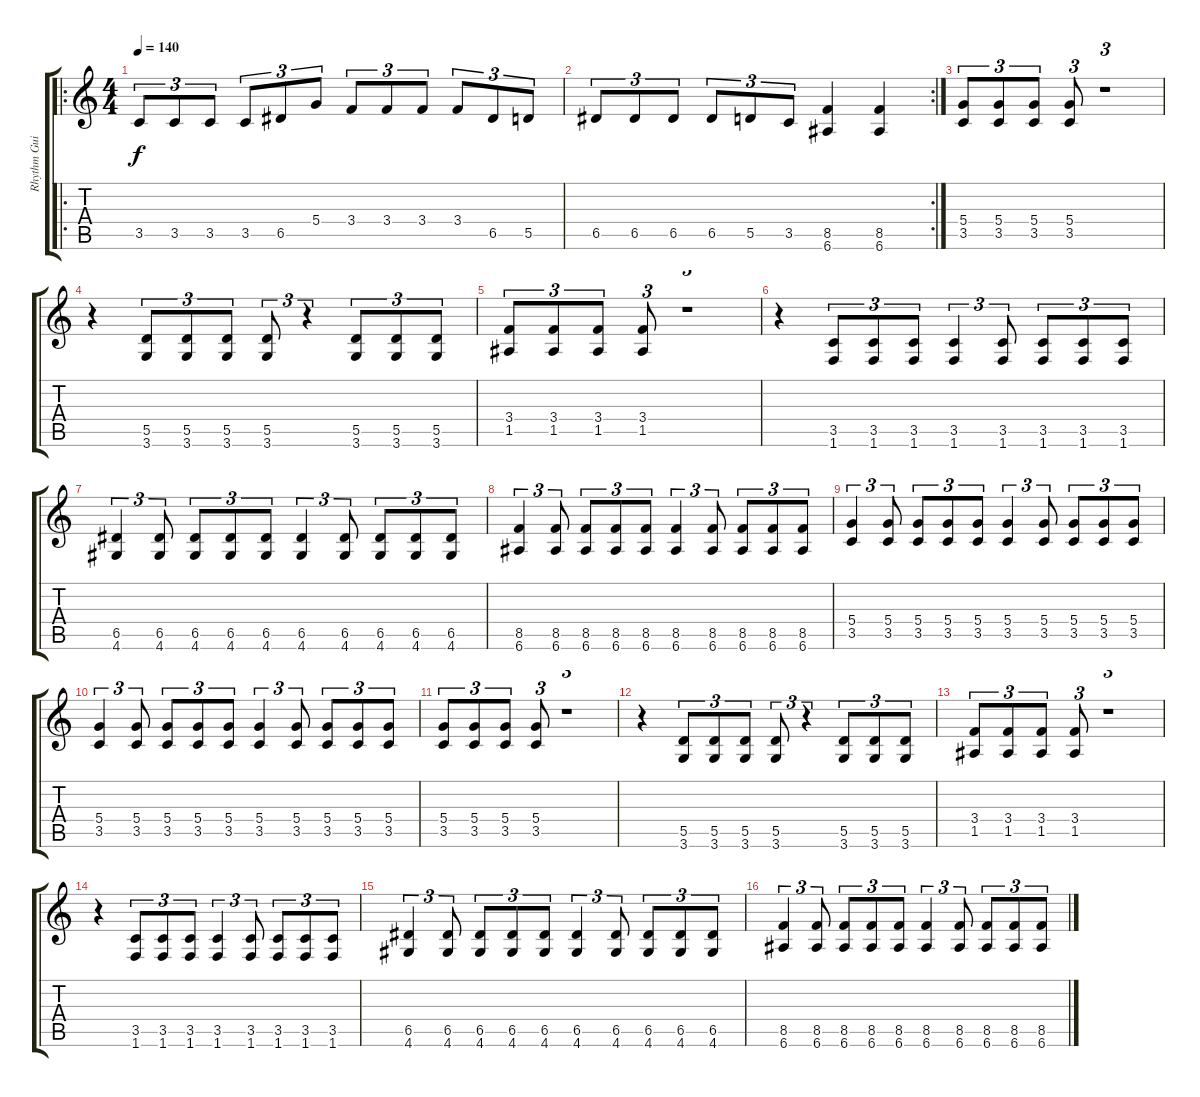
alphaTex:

\track ("Rhythm Guitar" "Rhythm Gui") {instrument distortionguitar}
\staff {score tabs}
\tuning (E4 B3 G3 D3 A2 E2) {hide}
\ro
\ts (4 4)
\tempo 140
\clef g2
\ks c
3.5.8{tu (3 2) dy f} 3.5.8{tu (3 2)} 3.5.8{tu (3 2)} 3.5.8{tu (3 2)} 6.5.8{tu (3 2)} 5.4.8{tu (3 2)} 3.4.8{tu (3 2)} 3.4.8{tu (3 2)} 3.4.8{tu (3 2)} 3.4.8{tu (3 2)} 6.5.8{tu (3 2)} 5.5.8{tu (3 2)} |
\rc 2
6.5.8{tu (3 2)} 6.5.8{tu (3 2)} 6.5.8{tu (3 2)} 6.5.8{tu (3 2)} 5.5.8{tu (3 2)} 3.5.8{tu (3 2)} (8.5 6.6).4 (8.5 6.6).4 |
(5.4 3.5).8{tu (3 2)} (5.4 3.5).8{tu (3 2)} (5.4 3.5).8{tu (3 2)} (5.4 3.5).8{tu (3 2)} r.1{tu (3 2)} |
r.4 (5.5 3.6).8{tu (3 2)} (5.5 3.6).8{tu (3 2)} (5.5 3.6).8{tu (3 2)} (5.5 3.6).8{tu (3 2)} r.4{tu (3 2)} (5.5 3.6).8{tu (3 2)} (5.5 3.6).8{tu (3 2)} (5.5 3.6).8{tu (3 2)} |
(3.4 1.5).8{tu (3 2)} (3.4 1.5).8{tu (3 2)} (3.4 1.5).8{tu (3 2)} (3.4 1.5).8{tu (3 2)} r.1{tu (3 2)} |
r.4 (3.5 1.6).8{tu (3 2)} (3.5 1.6).8{tu (3 2)} (3.5 1.6).8{tu (3 2)} (3.5 1.6).4{tu (3 2)} (3.5 1.6).8{tu (3 2)} (3.5 1.6).8{tu (3 2)} (3.5 1.6).8{tu (3 2)} (3.5 1.6).8{tu (3 2)} |
(6.5 4.6).4{tu (3 2)} (6.5 4.6).8{tu (3 2)} (6.5 4.6).8{tu (3 2)} (6.5 4.6).8{tu (3 2)} (6.5 4.6).8{tu (3 2)} (6.5 4.6).4{tu (3 2)} (6.5 4.6).8{tu (3 2)} (6.5 4.6).8{tu (3 2)} (6.5 4.6).8{tu (3 2)} (6.5 4.6).8{tu (3 2)} |
(8.5 6.6).4{tu (3 2)} (8.5 6.6).8{tu (3 2)} (8.5 6.6).8{tu (3 2)} (8.5 6.6).8{tu (3 2)} (8.5 6.6).8{tu (3 2)} (8.5 6.6).4{tu (3 2)} (8.5 6.6).8{tu (3 2)} (8.5 6.6).8{tu (3 2)} (8.5 6.6).8{tu (3 2)} (8.5 6.6).8{tu (3 2)} |
(5.4 3.5).4{tu (3 2)} (5.4 3.5).8{tu (3 2)} (5.4 3.5).8{tu (3 2)} (5.4 3.5).8{tu (3 2)} (5.4 3.5).8{tu (3 2)} (5.4 3.5).4{tu (3 2)} (5.4 3.5).8{tu (3 2)} (5.4 3.5).8{tu (3 2)} (5.4 3.5).8{tu (3 2)} (5.4 3.5).8{tu (3 2)} |
(5.4 3.5).4{tu (3 2)} (5.4 3.5).8{tu (3 2)} (5.4 3.5).8{tu (3 2)} (5.4 3.5).8{tu (3 2)} (5.4 3.5).8{tu (3 2)} (5.4 3.5).4{tu (3 2)} (5.4 3.5).8{tu (3 2)} (5.4 3.5).8{tu (3 2)} (5.4 3.5).8{tu (3 2)} (5.4 3.5).8{tu (3 2)} |
(5.4 3.5).8{tu (3 2)} (5.4 3.5).8{tu (3 2)} (5.4 3.5).8{tu (3 2)} (5.4 3.5).8{tu (3 2)} r.1{tu (3 2)} |
r.4 (5.5 3.6).8{tu (3 2)} (5.5 3.6).8{tu (3 2)} (5.5 3.6).8{tu (3 2)} (5.5 3.6).8{tu (3 2)} r.4{tu (3 2)} (5.5 3.6).8{tu (3 2)} (5.5 3.6).8{tu (3 2)} (5.5 3.6).8{tu (3 2)} |
(3.4 1.5).8{tu (3 2)} (3.4 1.5).8{tu (3 2)} (3.4 1.5).8{tu (3 2)} (3.4 1.5).8{tu (3 2)} r.1{tu (3 2)} |
r.4 (3.5 1.6).8{tu (3 2)} (3.5 1.6).8{tu (3 2)} (3.5 1.6).8{tu (3 2)} (3.5 1.6).4{tu (3 2)} (3.5 1.6).8{tu (3 2)} (3.5 1.6).8{tu (3 2)} (3.5 1.6).8{tu (3 2)} (3.5 1.6).8{tu (3 2)} |
(6.5 4.6).4{tu (3 2)} (6.5 4.6).8{tu (3 2)} (6.5 4.6).8{tu (3 2)} (6.5 4.6).8{tu (3 2)} (6.5 4.6).8{tu (3 2)} (6.5 4.6).4{tu (3 2)} (6.5 4.6).8{tu (3 2)} (6.5 4.6).8{tu (3 2)} (6.5 4.6).8{tu (3 2)} (6.5 4.6).8{tu (3 2)} |
(8.5 6.6).4{tu (3 2)} (8.5 6.6).8{tu (3 2)} (8.5 6.6).8{tu (3 2)} (8.5 6.6).8{tu (3 2)} (8.5 6.6).8{tu (3 2)} (8.5 6.6).4{tu (3 2)} (8.5 6.6).8{tu (3 2)} (8.5 6.6).8{tu (3 2)} (8.5 6.6).8{tu (3 2)} (8.5 6.6).8{tu (3 2)}
